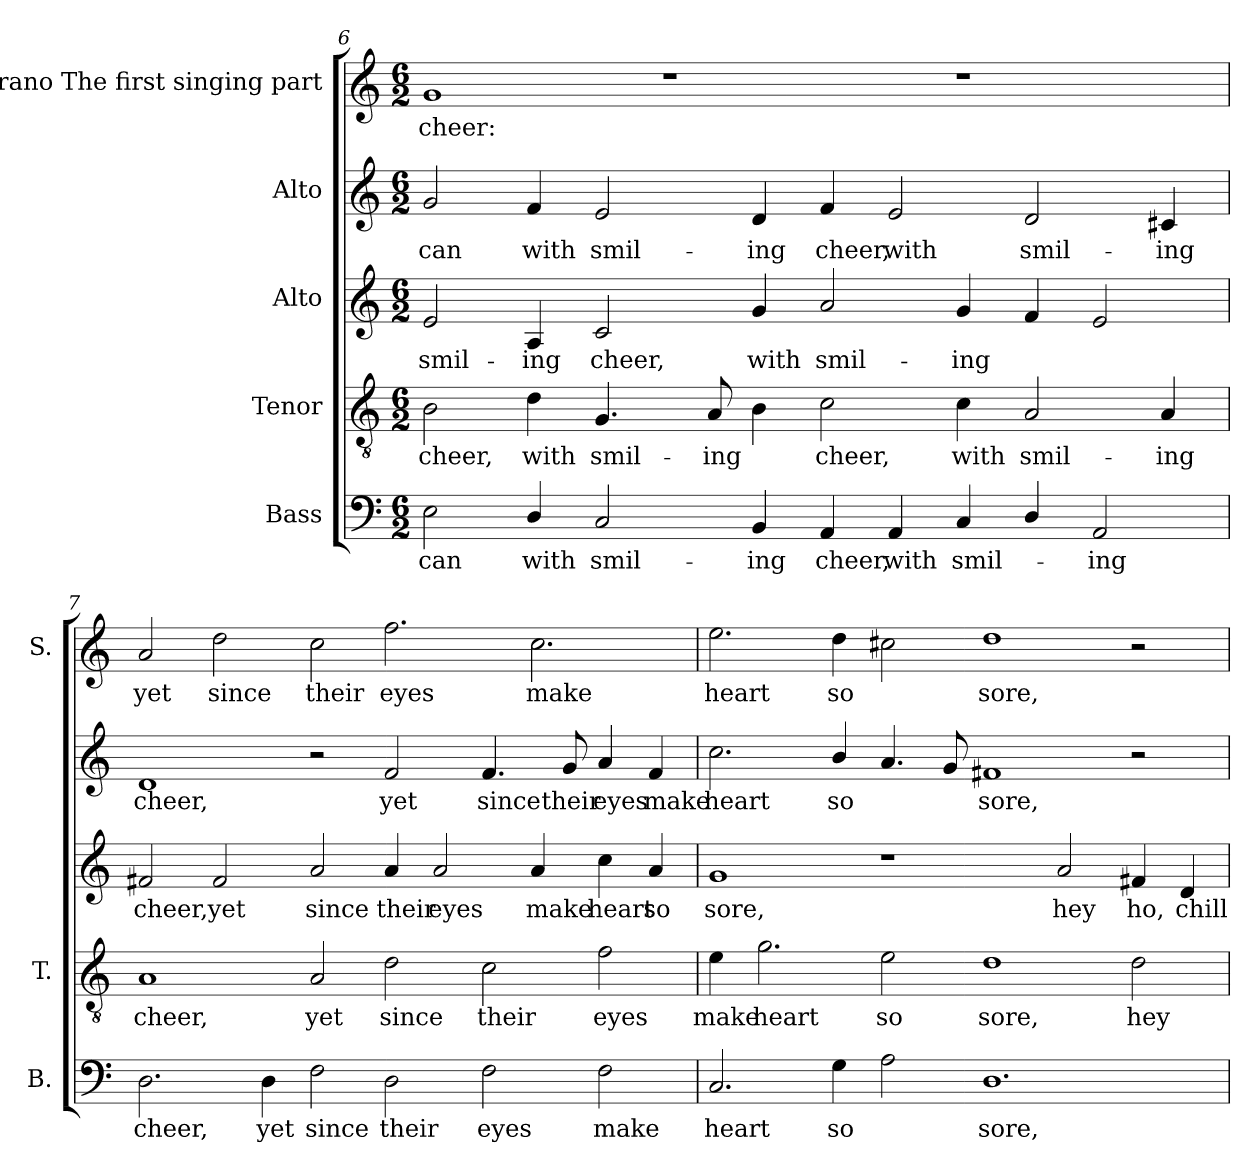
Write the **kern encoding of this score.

**kern	**text	**kern	**text	**kern	**text	**kern	**text	**kern	**text
*part5	*part5	*part4	*part4	*part3	*part3	*part2	*part2	*part1	*part1
*staff5	*staff5	*staff4	*staff4	*staff3	*staff3	*staff2	*staff2	*staff1	*staff1
*I"Bass	*	*I"Tenor	*	*I"Alto	*	*I"Alto	*	*I"Soprano The first singing part	*
*I'B.	*	*I'T.	*	*	*	*	*	*I'S.	*
*clefF4	*	*clefGv2	*	*clefG2	*	*clefG2	*	*clefG2	*
*	*	*ITrd7c12	*	*ITrd7c12	*	*ITrd7c12	*	*	*
*k[]	*	*k[]	*	*k[]	*	*k[]	*	*k[]	*
*C:	*	*C:	*	*C:	*	*C:	*	*C:	*
*M6/2	*	*M6/2	*	*M6/2	*	*M6/2	*	*M6/2	*
=6	=6	=6	=6	=6	=6	=6	=6	=6	=6
!	!LO:LY:b:color=#000000	!	!	!	!	!	!	!	!
!	!	!	!LO:LY:b:color=#000000	!	!	!	!	!	!
!	!	!	!	!	!LO:LY:b:color=#000000	!	!	!	!
!	!	!	!	!	!	!	!LO:LY:b:color=#000000	!	!
!	!	!	!	!	!	!	!	!	!LO:LY:b:color=#000000
2Ei\	can	2BBi\	cheer,	2Ei/	smil-	2Gi/	can	1gi	cheer:
!	!LO:LY:b:color=#000000	!	!	!	!	!	!	!	!
!	!	!	!LO:LY:b:color=#000000	!	!	!	!	!	!
!	!	!	!	!	!LO:LY:b:color=#000000	!	!	!	!
!	!	!	!	!	!	!	!LO:LY:b:color=#000000	!	!
4Di/	with	4Di\	with	4AAi/	-ing	4Fi/	with	.	.
!	!LO:LY:b:color=#000000	!	!	!	!	!	!	!	!
!	!	!	!LO:LY:b:color=#000000	!	!	!	!	!	!
!	!	!	!	!	!LO:LY:b:color=#000000	!	!	!	!
!	!	!	!	!	!	!	!LO:LY:b:color=#000000	!	!
2Ci/	smil-	4.GGi/	smil-	2Ci/	cheer,	2Ei/	smil-	.	.
.	.	.	.	.	.	.	.	1r	.
!	!	!	!LO:LY:b:color=#000000	!	!	!	!	!	!
.	.	8AAi/	-ing	.	.	.	.	.	.
!	!LO:LY:b:color=#000000	!	!	!	!	!	!	!	!
!	!	!	!	!	!LO:LY:b:color=#000000	!	!	!	!
!	!	!	!	!	!	!	!LO:LY:b:color=#000000	!	!
4BBi/	-ing	4BBi\	.	4Gi/	with	4Di/	-ing	.	.
!	!LO:LY:b:color=#000000	!	!	!	!	!	!	!	!
!	!	!	!LO:LY:b:color=#000000	!	!	!	!	!	!
!	!	!	!	!	!LO:LY:b:color=#000000	!	!	!	!
!	!	!	!	!	!	!	!LO:LY:b:color=#000000	!	!
4AAi/	cheer,	2Ci\	cheer,	2Ai/	smil-	4Fi/	cheer,	.	.
!	!LO:LY:b:color=#000000	!	!	!	!	!	!	!	!
!	!	!	!	!	!	!	!LO:LY:b:color=#000000	!	!
4AAi/	with	.	.	.	.	2Ei/	with	.	.
!	!LO:LY:b:color=#000000	!	!	!	!	!	!	!	!
!	!	!	!LO:LY:b:color=#000000	!	!	!	!	!	!
!	!	!	!	!	!LO:LY:b:color=#000000	!	!	!	!
4Ci/	smil-	4Ci\	with	4Gi/	-ing	.	.	1r	.
!	!	!	!LO:LY:b:color=#000000	!	!	!	!	!	!
!	!	!	!	!	!	!	!LO:LY:b:color=#000000	!	!
4Di/	.	2AAi/	smil-	4Fi/	.	2Di/	smil-	.	.
!	!LO:LY:b:color=#000000	!	!	!	!	!	!	!	!
2AAi/	-ing	.	.	2Ei/	.	.	.	.	.
!	!	!	!LO:LY:b:color=#000000	!	!	!	!	!	!
!	!	!	!	!	!	!	!LO:LY:b:color=#000000	!	!
.	.	4AAi/	-ing	.	.	4C#Xi/	-ing	.	.
!!LO:PB:g=z
=7	=7	=7	=7	=7	=7	=7	=7	=7	=7
!	!LO:LY:b:color=#000000	!	!	!	!	!	!	!	!
!	!	!	!LO:LY:b:color=#000000	!	!	!	!	!	!
!	!	!	!	!	!LO:LY:b:color=#000000	!	!	!	!
!	!	!	!	!	!	!	!LO:LY:b:color=#000000	!	!
!	!	!	!	!	!	!	!	!	!LO:LY:b:color=#000000
2.Di\	cheer,	1AAi	cheer,	2F#Xi/	cheer,	1Di	cheer,	2ai/	yet
!	!	!	!	!	!LO:LY:b:color=#000000	!	!	!	!
!	!	!	!	!	!	!	!	!	!LO:LY:b:color=#000000
.	.	.	.	2F#i/	yet	.	.	2ddi\	since
!	!LO:LY:b:color=#000000	!	!	!	!	!	!	!	!
4Di\	yet	.	.	.	.	.	.	.	.
!	!LO:LY:b:color=#000000	!	!	!	!	!	!	!	!
!	!	!	!LO:LY:b:color=#000000	!	!	!	!	!	!
!	!	!	!	!	!LO:LY:b:color=#000000	!	!	!	!
!	!	!	!	!	!	!	!	!	!LO:LY:b:color=#000000
2Fi\	since	2AAi/	yet	2Ai/	since	2r	.	2cci\	their
!	!LO:LY:b:color=#000000	!	!	!	!	!	!	!	!
!	!	!	!LO:LY:b:color=#000000	!	!	!	!	!	!
!	!	!	!	!	!LO:LY:b:color=#000000	!	!	!	!
!	!	!	!	!	!	!	!LO:LY:b:color=#000000	!	!
!	!	!	!	!	!	!	!	!	!LO:LY:b:color=#000000
2Di\	their	2Di\	since	4Ai/	their	2Fi/	yet	2.ffi\	eyes
!	!	!	!	!	!LO:LY:b:color=#000000	!	!	!	!
.	.	.	.	2Ai/	eyes	.	.	.	.
!	!LO:LY:b:color=#000000	!	!	!	!	!	!	!	!
!	!	!	!LO:LY:b:color=#000000	!	!	!	!	!	!
!	!	!	!	!	!	!	!LO:LY:b:color=#000000	!	!
2Fi\	eyes	2Ci\	their	.	.	4.Fi/	since	.	.
!	!	!	!	!	!LO:LY:b:color=#000000	!	!	!	!
!	!	!	!	!	!	!	!	!	!LO:LY:b:color=#000000
.	.	.	.	4Ai/	make	.	.	2.cci\	make
!	!	!	!	!	!	!	!LO:LY:b:color=#000000	!	!
.	.	.	.	.	.	8Gi/	their	.	.
!	!LO:LY:b:color=#000000	!	!	!	!	!	!	!	!
!	!	!	!LO:LY:b:color=#000000	!	!	!	!	!	!
!	!	!	!	!	!LO:LY:b:color=#000000	!	!	!	!
!	!	!	!	!	!	!	!LO:LY:b:color=#000000	!	!
2Fi\	make	2Fi\	eyes	4ci\	heart	4Ai/	eyes	.	.
!	!	!	!	!	!LO:LY:b:color=#000000	!	!	!	!
!	!	!	!	!	!	!	!LO:LY:b:color=#000000	!	!
.	.	.	.	4Ai/	so	4Fi/	make	.	.
=8	=8	=8	=8	=8	=8	=8	=8	=8	=8
!	!LO:LY:b:color=#000000	!	!	!	!	!	!	!	!
!	!	!	!LO:LY:b:color=#000000	!	!	!	!	!	!
!	!	!	!	!	!LO:LY:b:color=#000000	!	!	!	!
!	!	!	!	!	!	!	!LO:LY:b:color=#000000	!	!
!	!	!	!	!	!	!	!	!	!LO:LY:b:color=#000000
2.Ci/	heart	4Ei\	make	1Gi	sore,	2.ci\	heart	2.eei\	heart
!	!	!	!LO:LY:b:color=#000000	!	!	!	!	!	!
.	.	2.Gi\	heart	.	.	.	.	.	.
!	!LO:LY:b:color=#000000	!	!	!	!	!	!	!	!
!	!	!	!	!	!	!	!LO:LY:b:color=#000000	!	!
!	!	!	!	!	!	!	!	!	!LO:LY:b:color=#000000
4Gi\	so	.	.	.	.	4Bi/	so	4ddi\	so
!	!	!	!LO:LY:b:color=#000000	!	!	!	!	!	!
2Ai\	.	2Ei\	so	1r	.	4.Ai/	.	2cc#Xi\	.
.	.	.	.	.	.	8Gi/	.	.	.
!	!LO:LY:b:color=#000000	!	!	!	!	!	!	!	!
!	!	!	!LO:LY:b:color=#000000	!	!	!	!	!	!
!	!	!	!	!	!	!	!LO:LY:b:color=#000000	!	!
!	!	!	!	!	!	!	!	!	!LO:LY:b:color=#000000
1.Di	sore,	1Di	sore,	.	.	1F#Xi	sore,	1ddi	sore,
!	!	!	!	!	!LO:LY:b:color=#000000	!	!	!	!
.	.	.	.	2Ai/	hey	.	.	.	.
!	!	!	!LO:LY:b:color=#000000	!	!	!	!	!	!
!	!	!	!	!	!LO:LY:b:color=#000000	!	!	!	!
.	.	2Di\	hey	4F#Xi/	ho,	2r	.	2r	.
!	!	!	!	!	!LO:LY:b:color=#000000	!	!	!	!
.	.	.	.	4Di/	chill	.	.	.	.
=	=	=	=	=	=	=	=	=	=
*-	*-	*-	*-	*-	*-	*-	*-	*-	*-
